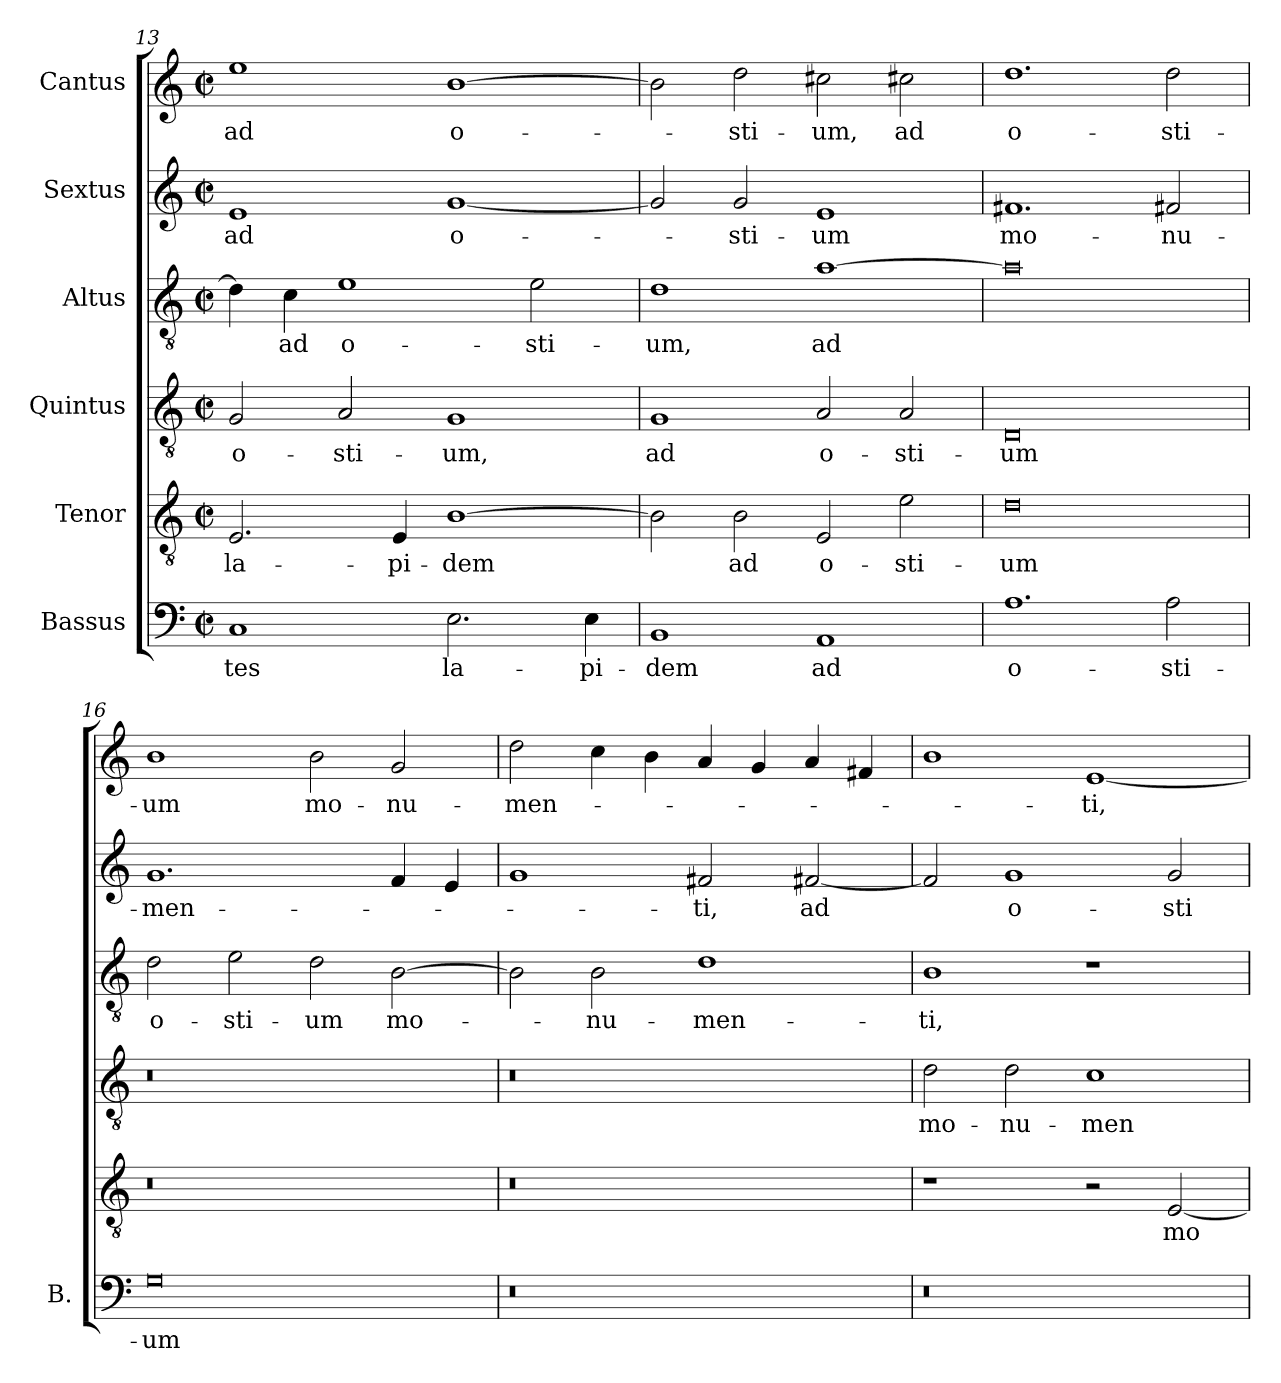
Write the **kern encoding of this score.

**kern	**text	**kern	**text	**kern	**text	**kern	**text	**kern	**text	**kern	**text
*part6	*part6	*part5	*part5	*part4	*part4	*part3	*part3	*part2	*part2	*part1	*part1
*staff6	*staff6	*staff5	*staff5	*staff4	*staff4	*staff3	*staff3	*staff2	*staff2	*staff1	*staff1
*I"Bassus	*	*I"Tenor	*	*I"Quintus	*	*I"Altus	*	*I"Sextus	*	*I"Cantus	*
*I'B.	*	*	*	*	*	*	*	*	*	*	*
*clefF4	*	*clefGv2	*	*clefGv2	*	*clefGv2	*	*clefG2	*	*clefG2	*
*k[]	*	*k[]	*	*k[]	*	*k[]	*	*k[]	*	*k[]	*
*C:	*	*C:	*	*C:	*	*C:	*	*C:	*	*C:	*
*M2/2	*	*M2/2	*	*M2/2	*	*M2/2	*	*M2/2	*	*M2/2	*
*met(c|)	*	*met(c|)	*	*met(c|)	*	*met(c|)	*	*met(c|)	*	*met(c|)	*
=13	=13	=13	=13	=13	=13	=13	=13	=13	=13	=13	=13
1C/	-tes	2.E/	la-	2G/	o-	4d\]	.	1e/	ad	1ee\	ad
.	.	.	.	.	.	4c\	ad	.	.	.	.
.	.	.	.	2A/	-sti-	1e\	o-	.	.	.	.
.	.	4E/	-pi-	.	.	.	.	.	.	.	.
2.E\	la-	[1B\	-dem	1G/	-um,	.	.	[1g/	o-	[1b\	o-
.	.	.	.	.	.	2e\	-sti-	.	.	.	.
4E\	-pi-	.	.	.	.	.	.	.	.	.	.
=14	=14	=14	=14	=14	=14	=14	=14	=14	=14	=14	=14
1BB/	-dem	2B\]	.	1G/	ad	1d\	-um,	2g/]	.	2b\]	.
.	.	2B\	ad	.	.	.	.	2g/	-sti-	2dd\	-sti-
1AA/	ad	2E/	o-	2A/	o-	[1a\	ad	1e/	-um	2cc#X\	-um,
.	.	2e\	-sti-	2A/	-sti-	.	.	.	.	2cc#X\	ad
=15	=15	=15	=15	=15	=15	=15	=15	=15	=15	=15	=15
1.A\	o-	0d\	-um	0D/	-um	0a\]	.	1.f#X/	mo-	1.dd\	o-
2A\	-sti-	.	.	.	.	.	.	2f#X/	-nu-	2dd\	-sti-
=16	=16	=16	=16	=16	=16	=16	=16	=16	=16	=16	=16
!	!	!LO:N:vis=0	!	!LO:N:vis=0	!	!	!	!	!	!	!
0G\	-um	1r	.	1r	.	2d\	o-	1.g/	-men-	1b\	-um
.	.	.	.	.	.	2e\	-sti-	.	.	.	.
.	.	1ryy	.	1ryy	.	2d\	-um	.	.	2b\	mo-
.	.	.	.	.	.	[2B\	mo-	4f/	.	2g/	-nu-
.	.	.	.	.	.	.	.	4e/	.	.	.
=17	=17	=17	=17	=17	=17	=17	=17	=17	=17	=17	=17
!LO:N:vis=0	!	!LO:N:vis=0	!	!LO:N:vis=0	!	!	!	!	!	!	!
1r	.	1r	.	1r	.	2B\]	.	1g/	.	2dd\	-men-
.	.	.	.	.	.	2B\	-nu-	.	.	4cc\	.
.	.	.	.	.	.	.	.	.	.	4b\	.
1ryy	.	1ryy	.	1ryy	.	1d\	-men-	2f#X/	-ti,	4a/	.
.	.	.	.	.	.	.	.	.	.	4g/	.
.	.	.	.	.	.	.	.	[2f#X/	ad	4a/	.
.	.	.	.	.	.	.	.	.	.	4f#X/	.
=18	=18	=18	=18	=18	=18	=18	=18	=18	=18	=18	=18
!LO:N:vis=0	!	!	!	!	!	!	!	!	!	!	!
1r	.	1r	.	2d\	mo-	1B\	-ti,	2f#/]	.	1b\	.
.	.	.	.	2d\	-nu-	.	.	1g/	o-	.	.
1ryy	.	2r	.	1c\	-men-	1r	.	.	.	[1e/	-ti,
.	.	[2E/	mo-	.	.	.	.	2g/	-sti-	.	.
=	=	=	=	=	=	=	=	=	=	=	=
*-	*-	*-	*-	*-	*-	*-	*-	*-	*-	*-	*-
